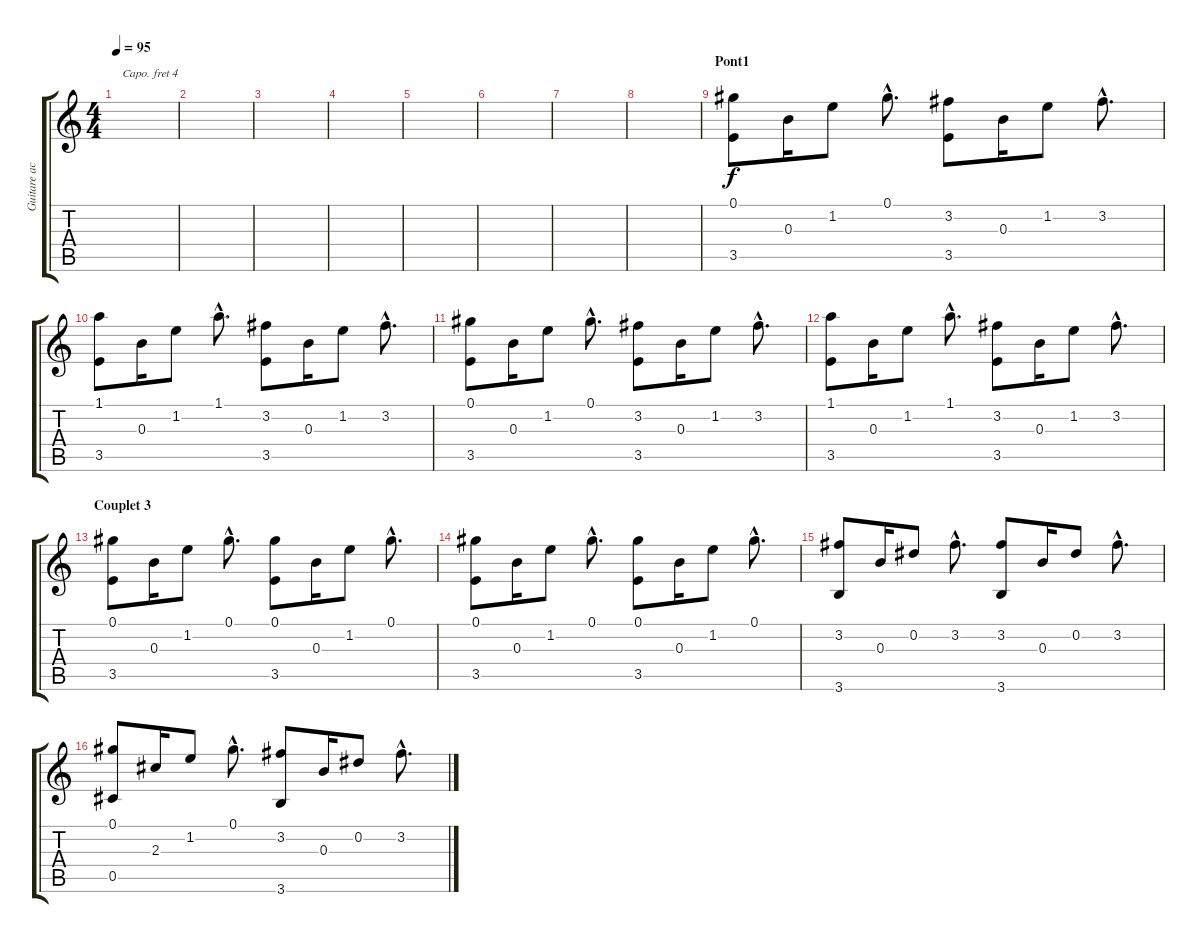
\track ("Guitare acoustique1" "Guitare ac") {instrument acousticguitarsteel}
\staff {score tabs}
\capo 4
\tuning (E4 B3 G3 D3 A2 E2) {hide}
\ts (4 4)
\tempo 95
\clef g2
\ks c
|
|
|
|
|
|
|
|
\section ("" "Pont1")
(0.1 3.5).8 0.3.16 1.2.8 0.1{hac}.8{d} (3.2 3.5).8 0.3.16 1.2.8 3.2{hac}.8{d} |
(1.1 3.5).8 0.3.16 1.2.8 1.1{hac}.8{d} (3.2 3.5).8 0.3.16 1.2.8 3.2{hac}.8{d} |
(0.1 3.5).8 0.3.16 1.2.8 0.1{hac}.8{d} (3.2 3.5).8 0.3.16 1.2.8 3.2{hac}.8{d} |
(1.1 3.5).8 0.3.16 1.2.8 1.1{hac}.8{d} (3.2 3.5).8 0.3.16 1.2.8 3.2{hac}.8{d} |
\section ("" "Couplet 3")
(0.1 3.5).8 0.3.16 1.2.8 0.1{hac}.8{d} (0.1 3.5).8 0.3.16 1.2.8 0.1{hac}.8{d} |
(0.1 3.5).8 0.3.16 1.2.8 0.1{hac}.8{d} (0.1 3.5).8 0.3.16 1.2.8 0.1{hac}.8{d} |
(3.2 3.6).8 0.3.16 0.2.8 3.2{hac}.8{d} (3.2 3.6).8 0.3.16 0.2.8 3.2{hac}.8{d} |
(0.1 0.5).8 2.3.16 1.2.8 0.1{hac}.8{d} (3.2 3.6).8 0.3.16 0.2.8 3.2{hac}.8{d}
